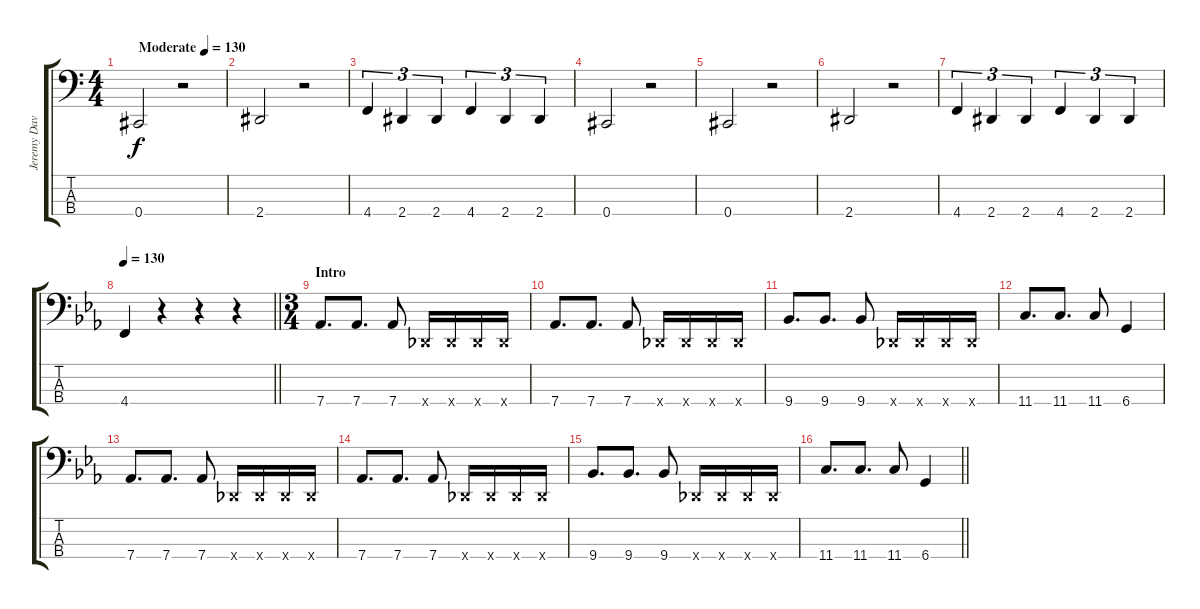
\track ("Jeremy Davis (Bass)" "Jeremy Dav") {instrument electricbasspick}
\staff {score tabs}
\tuning (Gb2 Db2 Ab1 Db1) {hide}
\ts (4 4)
\tempo (130 "Moderate")
\tempo 190
\tempo (130 "Moderate")
\clef f4
\ks c
0.4.2{dy f instrument electricbasspick} r.2 |
2.4.2 r.2 |
4.4.4{tu (3 2)} 2.4.4{tu (3 2)} 2.4.4{tu (3 2)} 4.4.4{tu (3 2)} 2.4.4{tu (3 2)} 2.4.4{tu (3 2)} |
0.4.2 r.2 |
0.4.2 r.2 |
2.4.2 r.2 |
4.4.4{tu (3 2)} 2.4.4{tu (3 2)} 2.4.4{tu (3 2)} 4.4.4{tu (3 2)} 2.4.4{tu (3 2)} 2.4.4{tu (3 2)} |
\tempo 130
\barLineRight lightlight
\ks eb
4.4.4 r.4 r.4 r.4 |
\ts (3 4)
\section ("" "Intro")
\ks eb
7.4.8{d} 7.4.8{d} 7.4.8 0.4{x}.16 0.4{x}.16 0.4{x}.16 0.4{x}.16 |
7.4.8{d} 7.4.8{d} 7.4.8 0.4{x}.16 0.4{x}.16 0.4{x}.16 0.4{x}.16 |
9.4.8{d} 9.4.8{d} 9.4.8 0.4{x}.16 0.4{x}.16 0.4{x}.16 0.4{x}.16 |
11.4.8{d} 11.4.8{d} 11.4.8 6.4.4 |
7.4.8{d} 7.4.8{d} 7.4.8 0.4{x}.16 0.4{x}.16 0.4{x}.16 0.4{x}.16 |
7.4.8{d} 7.4.8{d} 7.4.8 0.4{x}.16 0.4{x}.16 0.4{x}.16 0.4{x}.16 |
9.4.8{d} 9.4.8{d} 9.4.8 0.4{x}.16 0.4{x}.16 0.4{x}.16 0.4{x}.16 |
\barLineRight lightlight
11.4.8{d} 11.4.8{d} 11.4.8 6.4.4
